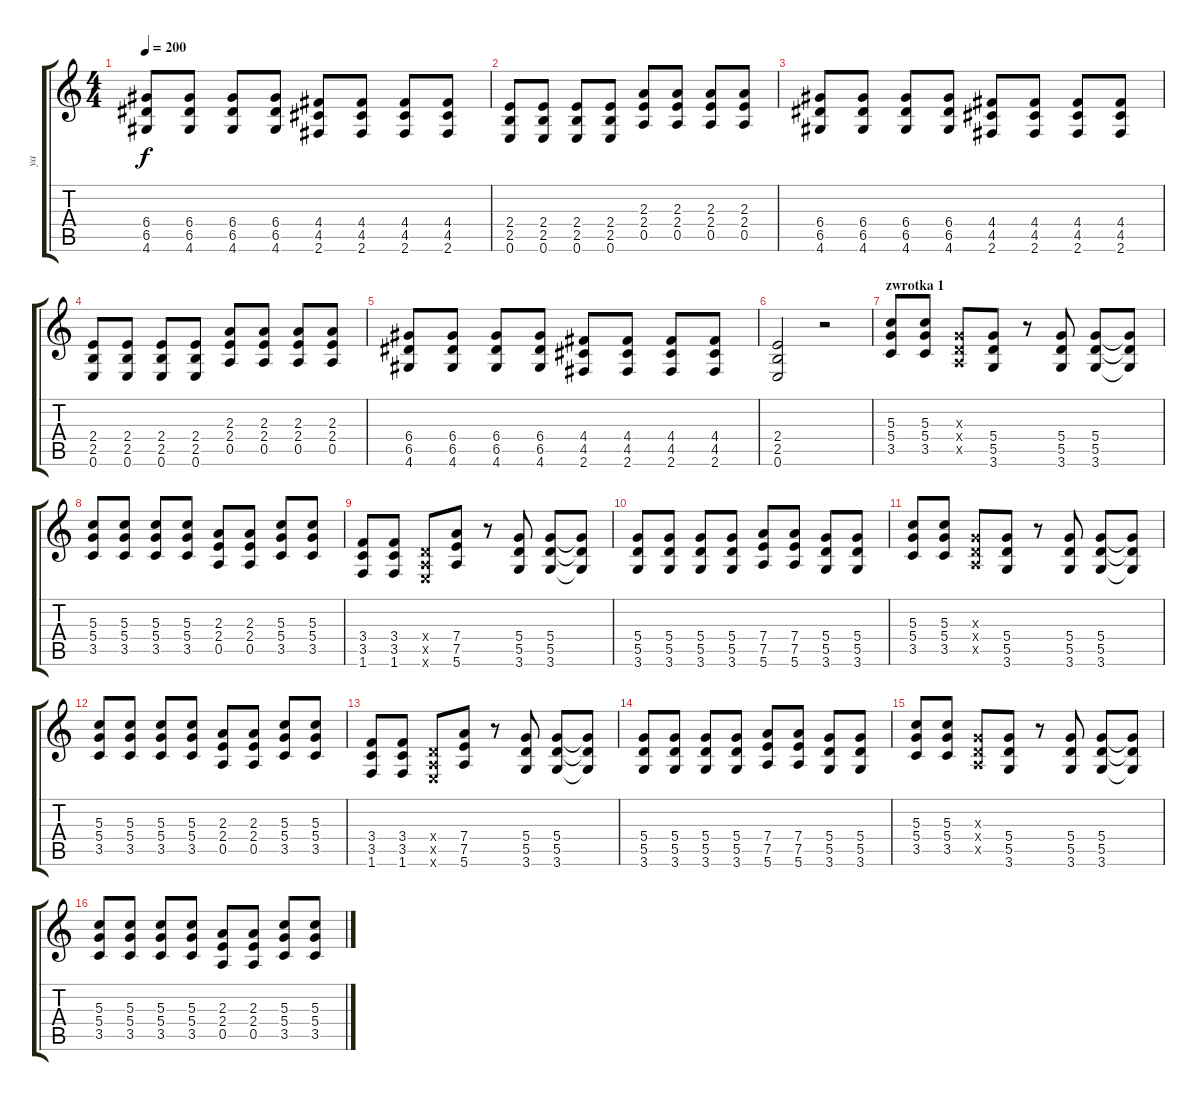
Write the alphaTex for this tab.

\track ("ya" "ya") {instrument overdrivenguitar}
\staff {score tabs}
\tuning (E4 B3 G3 D3 A2 E2) {hide}
\ts (4 4)
\tempo 200
\clef g2
\ks c
(6.4 6.5 4.6).8{dy f} (6.4 6.5 4.6).8 (6.4 6.5 4.6).8 (6.4 6.5 4.6).8 (4.4 4.5 2.6).8 (4.4 4.5 2.6).8 (4.4 4.5 2.6).8 (4.4 4.5 2.6).8 |
(2.4 2.5 0.6).8 (2.4 2.5 0.6).8 (2.4 2.5 0.6).8 (2.4 2.5 0.6).8 (2.3 2.4 0.5).8 (2.3 2.4 0.5).8 (2.3 2.4 0.5).8 (2.3 2.4 0.5).8 |
(6.4 6.5 4.6).8 (6.4 6.5 4.6).8 (6.4 6.5 4.6).8 (6.4 6.5 4.6).8 (4.4 4.5 2.6).8 (4.4 4.5 2.6).8 (4.4 4.5 2.6).8 (4.4 4.5 2.6).8 |
(2.4 2.5 0.6).8 (2.4 2.5 0.6).8 (2.4 2.5 0.6).8 (2.4 2.5 0.6).8 (2.3 2.4 0.5).8 (2.3 2.4 0.5).8 (2.3 2.4 0.5).8 (2.3 2.4 0.5).8 |
(6.4 6.5 4.6).8 (6.4 6.5 4.6).8 (6.4 6.5 4.6).8 (6.4 6.5 4.6).8 (4.4 4.5 2.6).8 (4.4 4.5 2.6).8 (4.4 4.5 2.6).8 (4.4 4.5 2.6).8 |
(2.4 2.5 0.6).2 r.2 |
\section ("" "zwrotka 1")
(5.3 5.4 3.5).8 (5.3 5.4 3.5).8 (0.3{x} 0.4{x} 0.5{x}).8 (5.4 5.5 3.6).8 r.8 (5.4 5.5 3.6).8 (5.4 5.5 3.6).8 (5.4{t} 5.5{t} 3.6{t}).8 |
(5.3 5.4 3.5).8 (5.3 5.4 3.5).8 (5.3 5.4 3.5).8 (5.3 5.4 3.5).8 (2.3 2.4 0.5).8 (2.3 2.4 0.5).8 (5.3 5.4 3.5).8 (5.3 5.4 3.5).8 |
(3.4 3.5 1.6).8 (3.4 3.5 1.6).8 (0.4{x} 0.5{x} 0.6{x}).8 (7.4 7.5 5.6).8 r.8 (5.4 5.5 3.6).8 (5.4 5.5 3.6).8 (5.4{t} 5.5{t} 3.6{t}).8 |
(5.4 5.5 3.6).8 (5.4 5.5 3.6).8 (5.4 5.5 3.6).8 (5.4 5.5 3.6).8 (7.4 7.5 5.6).8 (7.4 7.5 5.6).8 (5.4 5.5 3.6).8 (5.4 5.5 3.6).8 |
(5.3 5.4 3.5).8 (5.3 5.4 3.5).8 (0.3{x} 0.4{x} 0.5{x}).8 (5.4 5.5 3.6).8 r.8 (5.4 5.5 3.6).8 (5.4 5.5 3.6).8 (5.4{t} 5.5{t} 3.6{t}).8 |
(5.3 5.4 3.5).8 (5.3 5.4 3.5).8 (5.3 5.4 3.5).8 (5.3 5.4 3.5).8 (2.3 2.4 0.5).8 (2.3 2.4 0.5).8 (5.3 5.4 3.5).8 (5.3 5.4 3.5).8 |
(3.4 3.5 1.6).8 (3.4 3.5 1.6).8 (0.4{x} 0.5{x} 0.6{x}).8 (7.4 7.5 5.6).8 r.8 (5.4 5.5 3.6).8 (5.4 5.5 3.6).8 (5.4{t} 5.5{t} 3.6{t}).8 |
(5.4 5.5 3.6).8 (5.4 5.5 3.6).8 (5.4 5.5 3.6).8 (5.4 5.5 3.6).8 (7.4 7.5 5.6).8 (7.4 7.5 5.6).8 (5.4 5.5 3.6).8 (5.4 5.5 3.6).8 |
(5.3 5.4 3.5).8 (5.3 5.4 3.5).8 (0.3{x} 0.4{x} 0.5{x}).8 (5.4 5.5 3.6).8 r.8 (5.4 5.5 3.6).8 (5.4 5.5 3.6).8 (5.4{t} 5.5{t} 3.6{t}).8 |
(5.3 5.4 3.5).8 (5.3 5.4 3.5).8 (5.3 5.4 3.5).8 (5.3 5.4 3.5).8 (2.3 2.4 0.5).8 (2.3 2.4 0.5).8 (5.3 5.4 3.5).8 (5.3 5.4 3.5).8
